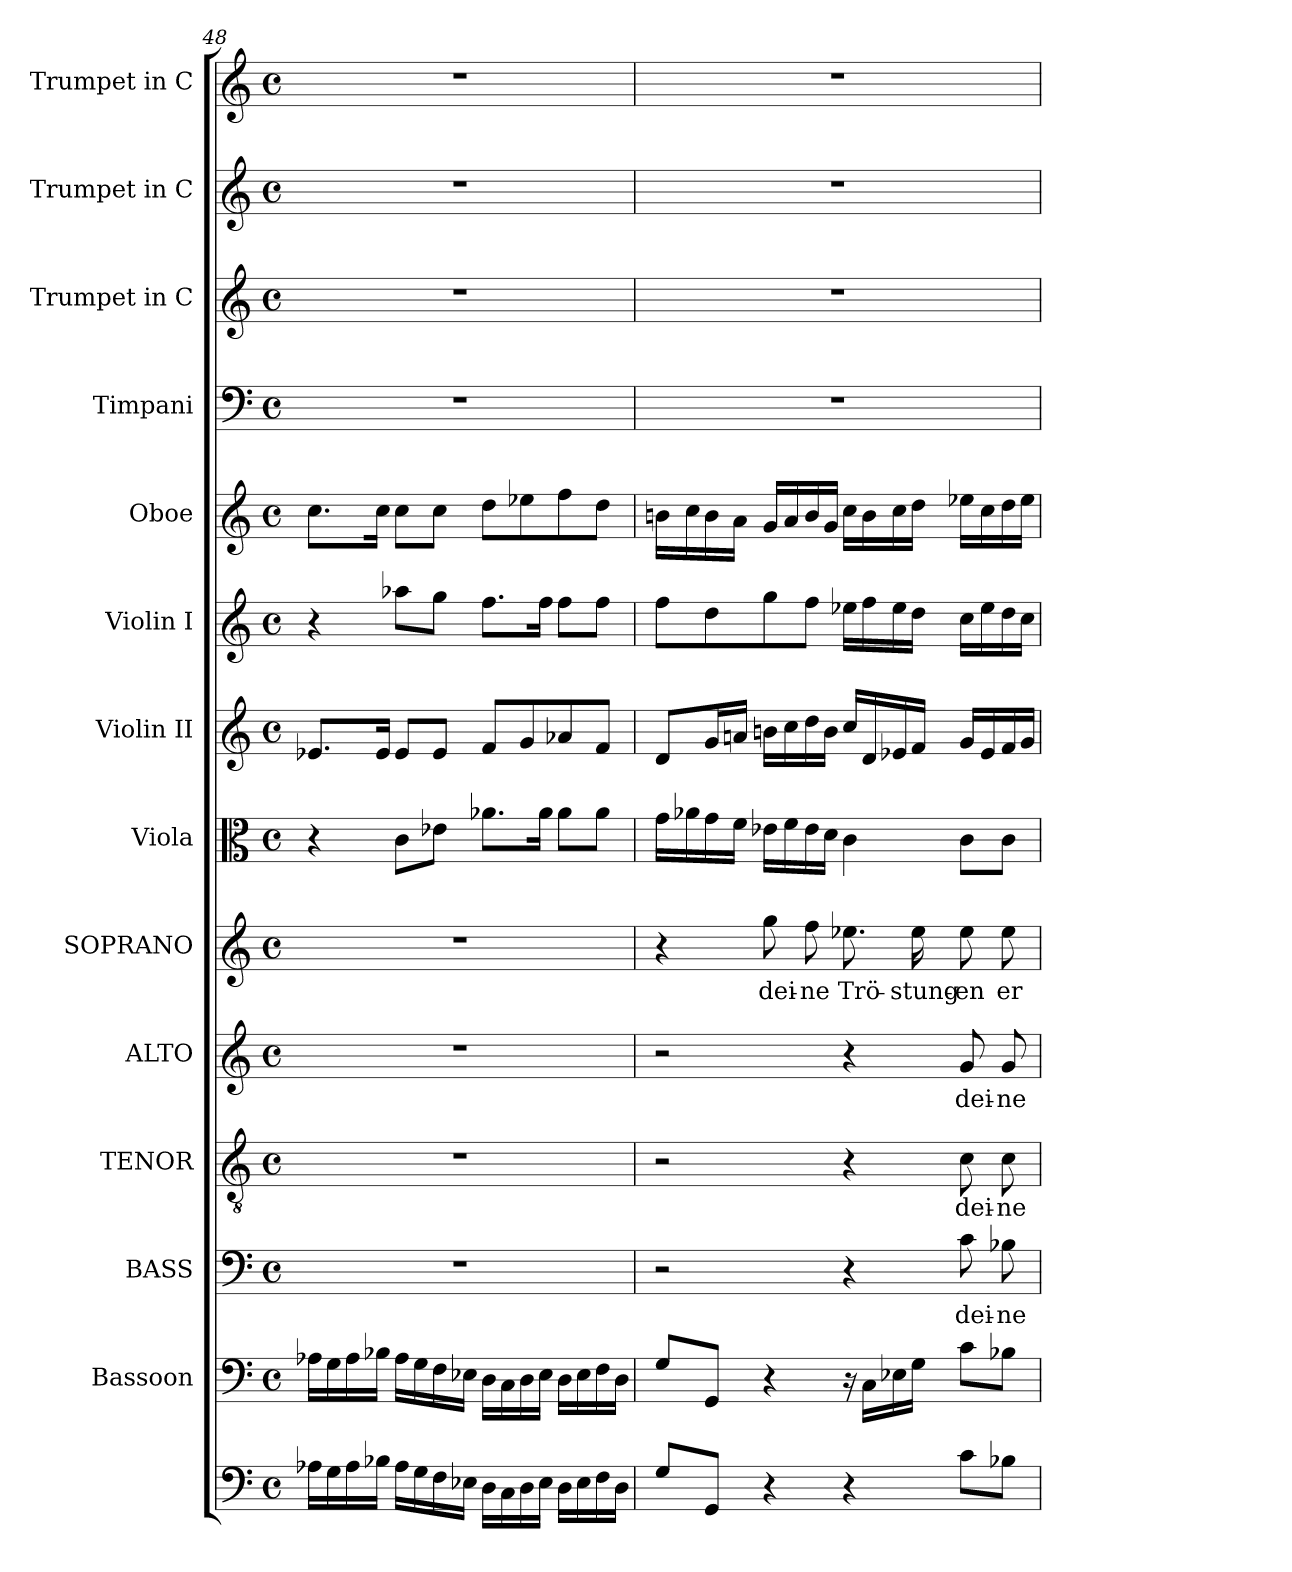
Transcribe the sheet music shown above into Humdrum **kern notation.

**kern	**kern	**kern	**text	**kern	**text	**kern	**text	**kern	**text	**kern	**kern	**kern	**kern	**kern	**kern	**kern	**kern
*part14	*part13	*part12	*part12	*part11	*part11	*part10	*part10	*part9	*part9	*part8	*part7	*part6	*part5	*part4	*part3	*part2	*part1
*staff14	*staff13	*staff12	*staff12	*staff11	*staff11	*staff10	*staff10	*staff9	*staff9	*staff8	*staff7	*staff6	*staff5	*staff4	*staff3	*staff2	*staff1
*	*I"Bassoon	*I"BASS	*	*I"TENOR	*	*I"ALTO	*	*I"SOPRANO	*	*I"Viola	*I"Violin II	*I"Violin I	*I"Oboe	*I"Timpani	*I"Trumpet in C	*I"Trumpet in C	*I"Trumpet in C
*	*	*	*	*	*	*I'Alto	*	*I'Soprano	*	*I'Viola	*I'Violin II	*I'Violin I	*I'Oboe	*I'Timp.	*	*	*
*clefF4	*clefF4	*clefF4	*	*clefGv2	*	*clefG2	*	*clefG2	*	*clefC3	*clefG2	*clefG2	*clefG2	*clefF4	*clefG2	*clefG2	*clefG2
*	*	*	*	*ITrd7c12	*	*	*	*	*	*	*	*	*	*	*	*	*
*k[]	*k[]	*k[]	*	*k[]	*	*k[]	*	*k[]	*	*k[]	*k[]	*k[]	*k[]	*k[]	*k[]	*k[]	*k[]
*C:	*C:	*C:	*	*C:	*	*C:	*	*C:	*	*C:	*C:	*C:	*C:	*C:	*C:	*C:	*C:
*M4/4	*M4/4	*M4/4	*	*M4/4	*	*M4/4	*	*M4/4	*	*M4/4	*M4/4	*M4/4	*M4/4	*M4/4	*M4/4	*M4/4	*M4/4
*met(c)	*met(c)	*met(c)	*	*met(c)	*	*met(c)	*	*met(c)	*	*met(c)	*met(c)	*met(c)	*met(c)	*met(c)	*met(c)	*met(c)	*met(c)
=48	=48	=48	=48	=48	=48	=48	=48	=48	=48	=48	=48	=48	=48	=48	=48	=48	=48
16A-Xi\LL	16A-Xi\LL	1r	.	1r	.	1r	.	1r	.	4r	8.e-i/L	4r	8.cci\L	1r	1r	1r	1r
16Gi\	16Gi\	.	.	.	.	.	.	.	.	.	.	.	.	.	.	.	.
16A-i\	16A-i\	.	.	.	.	.	.	.	.	.	.	.	.	.	.	.	.
16B-i\JJ	16B-i\JJ	.	.	.	.	.	.	.	.	.	16e-i/Jk	.	16cci\Jk	.	.	.	.
16A-i\LL	16A-i\LL	.	.	.	.	.	.	.	.	8ci\L	8e-i/L	8aa-Xi\L	8cci\L	.	.	.	.
16Gi\	16Gi\	.	.	.	.	.	.	.	.	.	.	.	.	.	.	.	.
16Fi\	16Fi\	.	.	.	.	.	.	.	.	8e-i\J	8e-i/J	8ggi\J	8cci\J	.	.	.	.
16E-i\JJ	16E-i\JJ	.	.	.	.	.	.	.	.	.	.	.	.	.	.	.	.
16Di\LL	16Di\LL	.	.	.	.	.	.	.	.	8.a-Xi\L	8fi/L	8.ffi\L	8ddi\L	.	.	.	.
16Ci\	16Ci\	.	.	.	.	.	.	.	.	.	.	.	.	.	.	.	.
16Di\	16Di\	.	.	.	.	.	.	.	.	.	8gi/	.	8ee-i\	.	.	.	.
16E-i\JJ	16E-i\JJ	.	.	.	.	.	.	.	.	16a-i\Jk	.	16ffi\Jk	.	.	.	.	.
16Di\LL	16Di\LL	.	.	.	.	.	.	.	.	8a-i\L	8a-Xi/	8ffi\L	8ffi\	.	.	.	.
16E-i\	16E-i\	.	.	.	.	.	.	.	.	.	.	.	.	.	.	.	.
16Fi\	16Fi\	.	.	.	.	.	.	.	.	8a-i\J	8fi/J	8ffi\J	8ddi\J	.	.	.	.
16Di\JJ	16Di\JJ	.	.	.	.	.	.	.	.	.	.	.	.	.	.	.	.
=49	=49	=49	=49	=49	=49	=49	=49	=49	=49	=49	=49	=49	=49	=49	=49	=49	=49
8Gi/L	8Gi/L	2r	.	2r	.	2r	.	4r	.	16gi\LL	8di/L	8ffi\L	16bni\LL	1r	1r	1r	1r
.	.	.	.	.	.	.	.	.	.	16a-Xi\	.	.	16cci\	.	.	.	.
8GGi/J	8GGi/J	.	.	.	.	.	.	.	.	16gi\	16gi/L	8ddi\	16bi\	.	.	.	.
.	.	.	.	.	.	.	.	.	.	16fi\JJ	16ani/JJ	.	16ai\JJ	.	.	.	.
!	!	!	!	!	!	!	!	!	!LO:LY:b:color=#000000	!	!	!	!	!	!	!	!
4r	4r	.	.	.	.	.	.	8ggi\	dei-	16e-i\LL	16bni\LL	8ggi\	16gi/LL	.	.	.	.
.	.	.	.	.	.	.	.	.	.	16fi\	16cci\	.	16ai/	.	.	.	.
!	!	!	!	!	!	!	!	!	!LO:LY:b:color=#000000	!	!	!	!	!	!	!	!
.	.	.	.	.	.	.	.	8ffi\	-ne	16e-i\	16ddi\	8ffi\J	16bi/	.	.	.	.
.	.	.	.	.	.	.	.	.	.	16di\JJ	16bi\JJ	.	16gi/JJ	.	.	.	.
!	!	!	!	!	!	!	!	!	!LO:LY:b:color=#000000	!	!	!	!	!	!	!	!
4r	16r	4r	.	4r	.	4r	.	8.ee-i\	Trö-	4ci\	16cci/LL	16ee-i\LL	16cci\LL	.	.	.	.
.	16Ci\LL	.	.	.	.	.	.	.	.	.	16di/	16ffi\	16bi\	.	.	.	.
.	16E-i\	.	.	.	.	.	.	.	.	.	16e-i/	16ee-i\	16cci\	.	.	.	.
!	!	!	!	!	!	!	!	!	!LO:LY:b:color=#000000	!	!	!	!	!	!	!	!
.	16Gi\JJ	.	.	.	.	.	.	16ee-i\	-stung-	.	16fi/JJ	16ddi\JJ	16ddi\JJ	.	.	.	.
!	!	!	!LO:LY:b:color=#000000	!	!	!	!	!	!	!	!	!	!	!	!	!	!
!	!	!	!	!	!LO:LY:b:color=#000000	!	!	!	!	!	!	!	!	!	!	!	!
!	!	!	!	!	!	!	!LO:LY:b:color=#000000	!	!	!	!	!	!	!	!	!	!
!	!	!	!	!	!	!	!	!	!LO:LY:b:color=#000000	!	!	!	!	!	!	!	!
8ci\L	8ci\L	8ci\	dei-	8Ci\	dei-	8gi/	dei-	8ee-i\	-en	8ci\L	16gi/LL	16cci\LL	16ee-i\LL	.	.	.	.
.	.	.	.	.	.	.	.	.	.	.	16e-i/	16ee-i\	16cci\	.	.	.	.
!	!	!	!LO:LY:b:color=#000000	!	!	!	!	!	!	!	!	!	!	!	!	!	!
!	!	!	!	!	!LO:LY:b:color=#000000	!	!	!	!	!	!	!	!	!	!	!	!
!	!	!	!	!	!	!	!LO:LY:b:color=#000000	!	!	!	!	!	!	!	!	!	!
!	!	!	!	!	!	!	!	!	!LO:LY:b:color=#000000	!	!	!	!	!	!	!	!
8B-i\J	8B-i\J	8B-i\	-ne	8Ci\	-ne	8gi/	-ne	8ee-i\	er-	8ci\J	16fi/	16ddi\	16ddi\	.	.	.	.
.	.	.	.	.	.	.	.	.	.	.	16gi/JJ	16cci\JJ	16ee-i\JJ	.	.	.	.
=	=	=	=	=	=	=	=	=	=	=	=	=	=	=	=	=	=
*-	*-	*-	*-	*-	*-	*-	*-	*-	*-	*-	*-	*-	*-	*-	*-	*-	*-
